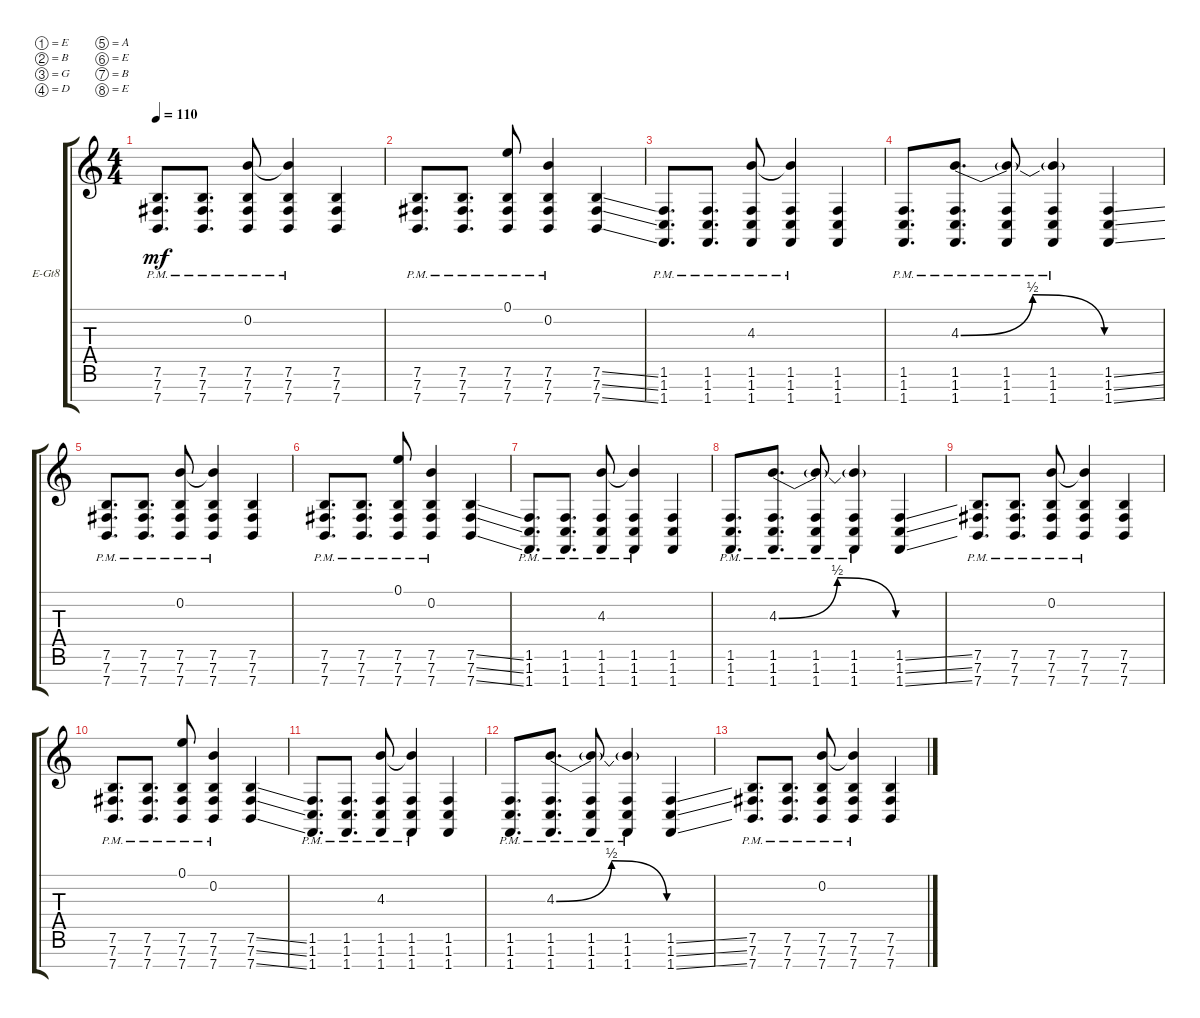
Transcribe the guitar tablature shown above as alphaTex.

\defaultSystemsLayout 4
\bracketExtendMode groupsimilarinstruments
\firstSystemTrackNameOrientation horizontal
\otherSystemsTrackNameOrientation horizontal
\track ("Stephen Carpenter" "E-Gt8") {instrument distortionguitar}
\staff {score tabs}
\tuning (E4 B3 G3 D3 A2 E2 B1 E1)
\ts (4 4)
\tempo 110
\clef g2
\ks c
(7.8{pm} 7.7{pm} 7.6{pm}).8{d dy mf} (7.8{pm} 7.7{pm} 7.6{pm}).8{d} (7.6{pm} 7.7{pm} 7.8{pm} 0.2).8 (7.8{pm} 7.7{pm} 7.6{pm} 0.2{t}).4 (7.6 7.7 7.8).4 |
(7.8{pm} 7.7{pm} 7.6{pm}).8{d} (7.8{pm} 7.7{pm} 7.6{pm}).8{d} (7.6{pm} 7.7{pm} 7.8{pm} 0.1).8 (7.8{pm} 7.7{pm} 7.6{pm} 0.2).4 (7.6{ss} 7.7{ss} 7.8{ss}).4 |
(1.8{pm} 1.7{pm} 1.6{pm}).8{d} (1.8{pm} 1.7{pm} 1.6{pm}).8{d} (1.6{pm} 1.7{pm} 1.8{pm} 4.3).8 (1.8{pm} 1.7{pm} 1.6{pm} 4.3{t}).4 (1.6 1.7 1.8).4 |
(1.8{pm} 1.7{pm} 1.6{pm}).8{d} (1.8{pm} 1.7{pm} 1.6{pm} 4.3{be (bendrelease 0 0 14.399999999999999 2 20.4 2 43.8 0)}).8{d} (1.6{pm} 1.7{pm} 1.8{pm} 4.3{t}).8 (1.8{pm} 1.7{pm} 1.6{pm} 4.3{t}).4 (1.6{ss} 1.7{ss} 1.8{ss}).4 |
(7.8{pm} 7.7{pm} 7.6{pm}).8{d} (7.8{pm} 7.7{pm} 7.6{pm}).8{d} (7.6{pm} 7.7{pm} 7.8{pm} 0.2).8 (7.8{pm} 7.7{pm} 7.6{pm} 0.2{t}).4 (7.6 7.7 7.8).4 |
(7.8{pm} 7.7{pm} 7.6{pm}).8{d} (7.8{pm} 7.7{pm} 7.6{pm}).8{d} (7.6{pm} 7.7{pm} 7.8{pm} 0.1).8 (7.8{pm} 7.7{pm} 7.6{pm} 0.2).4 (7.6{ss} 7.7{ss} 7.8{ss}).4 |
(1.8{pm} 1.7{pm} 1.6{pm}).8{d} (1.8{pm} 1.7{pm} 1.6{pm}).8{d} (1.6{pm} 1.7{pm} 1.8{pm} 4.3).8 (1.8{pm} 1.7{pm} 1.6{pm} 4.3{t}).4 (1.6 1.7 1.8).4 |
(1.8{pm} 1.7{pm} 1.6{pm}).8{d} (1.8{pm} 1.7{pm} 1.6{pm} 4.3{be (bendrelease 0 0 14.399999999999999 2 20.4 2 43.8 0)}).8{d} (1.6{pm} 1.7{pm} 1.8{pm} 4.3{t}).8 (1.8{pm} 1.7{pm} 1.6{pm} 4.3{t}).4 (1.6{ss} 1.7{ss} 1.8{ss}).4 |
(7.8{pm} 7.7{pm} 7.6{pm}).8{d} (7.8{pm} 7.7{pm} 7.6{pm}).8{d} (7.6{pm} 7.7{pm} 7.8{pm} 0.2).8 (7.8{pm} 7.7{pm} 7.6{pm} 0.2{t}).4 (7.6 7.7 7.8).4 |
(7.8{pm} 7.7{pm} 7.6{pm}).8{d} (7.8{pm} 7.7{pm} 7.6{pm}).8{d} (7.6{pm} 7.7{pm} 7.8{pm} 0.1).8 (7.8{pm} 7.7{pm} 7.6{pm} 0.2).4 (7.6{ss} 7.7{ss} 7.8{ss}).4 |
(1.8{pm} 1.7{pm} 1.6{pm}).8{d} (1.8{pm} 1.7{pm} 1.6{pm}).8{d} (1.6{pm} 1.7{pm} 1.8{pm} 4.3).8 (1.8{pm} 1.7{pm} 1.6{pm} 4.3{t}).4 (1.6 1.7 1.8).4 |
(1.8{pm} 1.7{pm} 1.6{pm}).8{d} (1.8{pm} 1.7{pm} 1.6{pm} 4.3{be (bendrelease 0 0 14.399999999999999 2 20.4 2 43.8 0)}).8{d} (1.6{pm} 1.7{pm} 1.8{pm} 4.3{t}).8 (1.8{pm} 1.7{pm} 1.6{pm} 4.3{t}).4 (1.6{ss} 1.7{ss} 1.8{ss}).4 |
(7.8{pm} 7.7{pm} 7.6{pm}).8{d} (7.8{pm} 7.7{pm} 7.6{pm}).8{d} (7.6{pm} 7.7{pm} 7.8{pm} 0.2).8 (7.8{pm} 7.7{pm} 7.6{pm} 0.2{t}).4 (7.6 7.7 7.8).4
